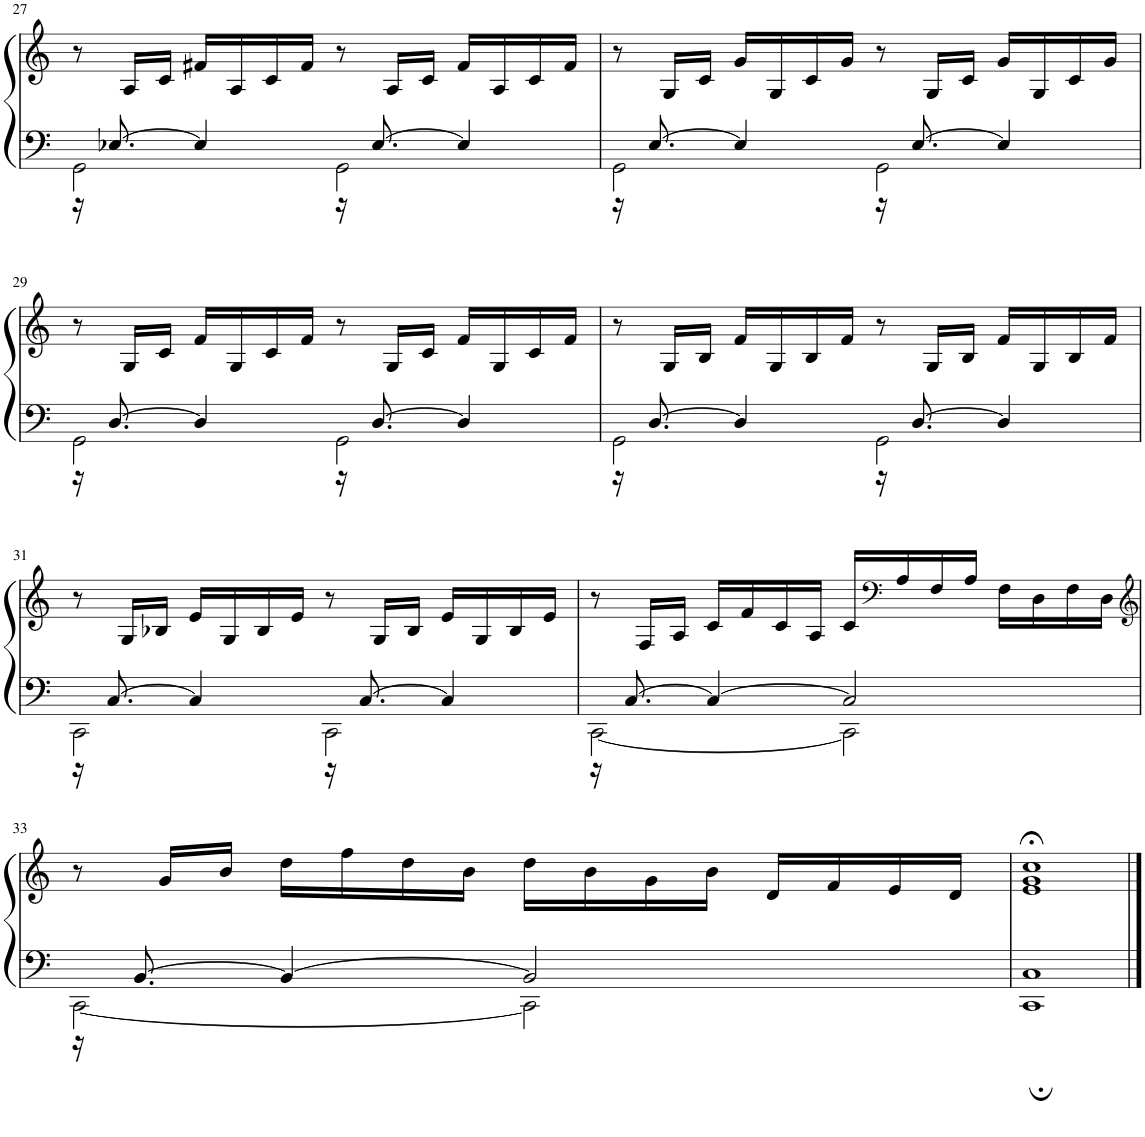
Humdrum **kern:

**kern	**kern
*part1	*part1
*staff2	*staff1
*I"Piano	*
*I'Pno	*
!!LO:PB:g=z
*clefF4	*clefG2
*k[]	*k[]
*M4/4	*M4/4
=27	=27
*^	*
2GG\	16r	8r
.	[8.E-X/	.
.	.	16A/LL
.	.	16c/JJ
.	4E-/]	16f#X/LL
.	.	16A/
.	.	16c/
.	.	16f#/JJ
2GG\	16r	8r
.	[8.E-/	.
.	.	16A/LL
.	.	16c/JJ
.	4E-/]	16f#/LL
.	.	16A/
.	.	16c/
.	.	16f#/JJ
=28	=28	=28
2GG\	16r	8r
.	[8.E/	.
.	.	16G/LL
.	.	16c/JJ
.	4E/]	16g/LL
.	.	16G/
.	.	16c/
.	.	16g/JJ
2GG\	16r	8r
.	[8.E/	.
.	.	16G/LL
.	.	16c/JJ
.	4E/]	16g/LL
.	.	16G/
.	.	16c/
.	.	16g/JJ
!!LO:LB:g=z
=29	=29	=29
2GG\	16r	8r
.	[8.D/	.
.	.	16G/LL
.	.	16c/JJ
.	4D/]	16f/LL
.	.	16G/
.	.	16c/
.	.	16f/JJ
2GG\	16r	8r
.	[8.D/	.
.	.	16G/LL
.	.	16c/JJ
.	4D/]	16f/LL
.	.	16G/
.	.	16c/
.	.	16f/JJ
=30	=30	=30
2GG\	16r	8r
.	[8.D/	.
.	.	16G/LL
.	.	16B/JJ
.	4D/]	16f/LL
.	.	16G/
.	.	16B/
.	.	16f/JJ
2GG\	16r	8r
.	[8.D/	.
.	.	16G/LL
.	.	16B/JJ
.	4D/]	16f/LL
.	.	16G/
.	.	16B/
.	.	16f/JJ
!!LO:LB:g=z
=31	=31	=31
2CC\	16r	8r
.	[8.C/	.
.	.	16G/LL
.	.	16B-X/JJ
.	4C/]	16e/LL
.	.	16G/
.	.	16B-/
.	.	16e/JJ
2CC\	16r	8r
.	[8.C/	.
.	.	16G/LL
.	.	16B-/JJ
.	4C/]	16e/LL
.	.	16G/
.	.	16B-/
.	.	16e/JJ
=32	=32	=32
[2CC\	16r	8r
.	[8.C/	.
.	.	16F/LL
.	.	16A/JJ
.	4C/_	16c/LL
.	.	16f/
.	.	16c/
.	.	16A/JJ
2CC\]	2C/]	16c/LL
*	*	*clefF4
.	.	16A/
.	.	16F/
.	.	16A/JJ
.	.	16F\LL
.	.	16D\
.	.	16F\
.	.	16D\JJ
!!LO:LB:g=z
=33	=33	=33
*	*	*clefG2
[2CC\	16r	8r
.	[8.BB/	.
.	.	16g/LL
.	.	16b/JJ
.	4BB/_	16dd\LL
.	.	16ff\
.	.	16dd\
.	.	16b\JJ
2CC\]	2BB/]	16dd\LL
.	.	16b\
.	.	16g\
.	.	16b\JJ
.	.	16d/LL
.	.	16f/
.	.	16e/
.	.	16d/JJ
*v	*v	*
=34	=34
1CC; 1C;	1e;< 1g;< 1cc;<
==	==
*-	*-
